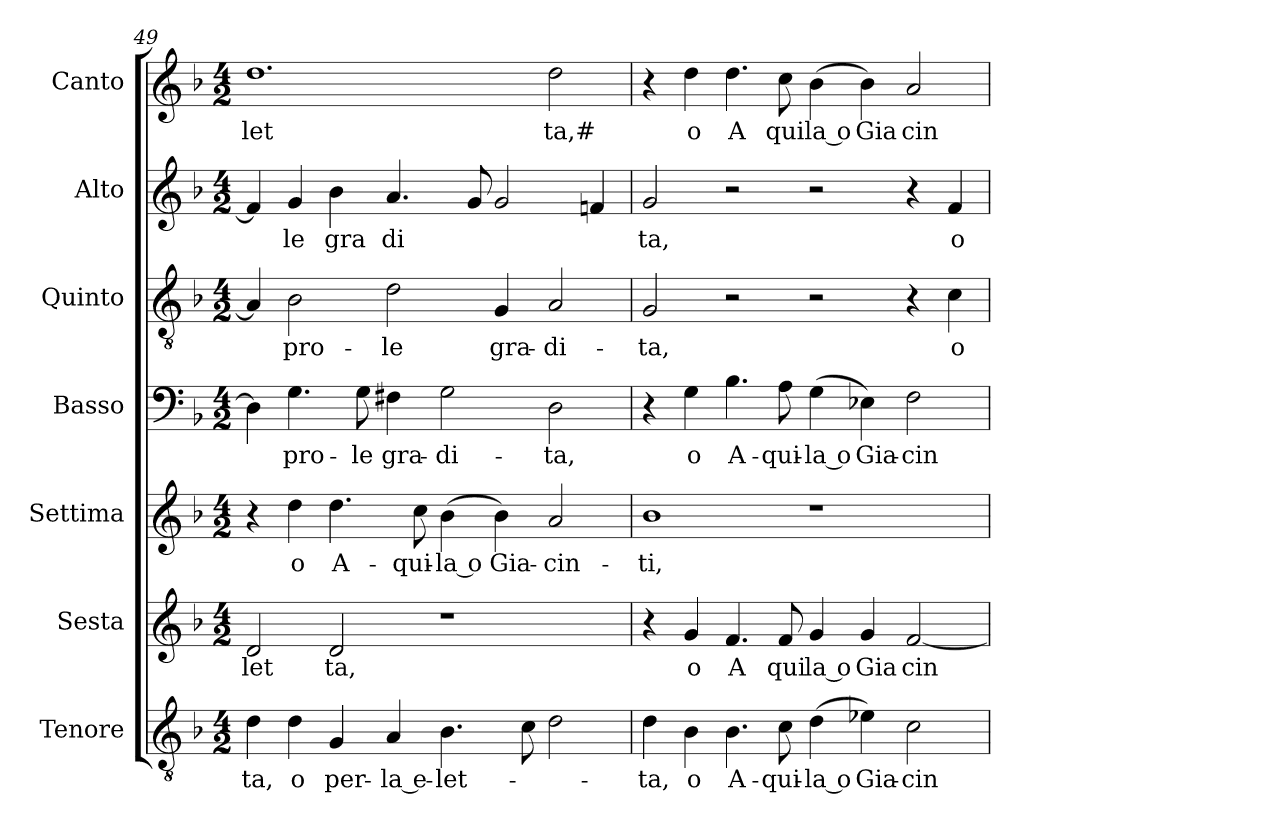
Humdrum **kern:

**kern	**text	**kern	**text	**kern	**text	**kern	**text	**kern	**text	**kern	**text	**kern	**text
*part7	*part7	*part6	*part6	*part5	*part5	*part4	*part4	*part3	*part3	*part2	*part2	*part1	*part1
*staff7	*staff7	*staff6	*staff6	*staff5	*staff5	*staff4	*staff4	*staff3	*staff3	*staff2	*staff2	*staff1	*staff1
*I"Tenore	*	*I"Sesta	*	*I"Settima	*	*I"Basso	*	*I"Quinto	*	*I"Alto	*	*I"Canto	*
*clefGv2	*	*clefG2	*	*clefG2	*	*clefF4	*	*clefGv2	*	*clefG2	*	*clefG2	*
*k[b-]	*	*k[b-]	*	*k[b-]	*	*k[b-]	*	*k[b-]	*	*k[b-]	*	*k[b-]	*
*F:	*	*F:	*	*F:	*	*F:	*	*F:	*	*F:	*	*F:	*
*M4/2	*	*M4/2	*	*M4/2	*	*M4/2	*	*M4/2	*	*M4/2	*	*M4/2	*
=49	=49	=49	=49	=49	=49	=49	=49	=49	=49	=49	=49	=49	=49
!	!LO:LY:b:cj	!	!LO:LY:b:cj	!	!	!	!	!	!	!	!	!	!LO:LY:b:cj
4d\	-ta,	2d/	let	4r	.	4D\]	.	4A/]	.	4f#/]	.	1.dd	let
!	!LO:LY:b:cj	!	!	!	!LO:LY:b:cj	!	!LO:LY:b:cj	!	!LO:LY:b:cj	!	!LO:LY:b:cj	!	!
4d\	o	.	.	4dd\	o	4.G\	pro-	2B-\	pro-	4g/	le	.	.
!	!LO:LY:b:cj	!	!LO:LY:b:cj	!	!LO:LY:b:cj	!	!	!	!	!	!LO:LY:b:cj	!	!
4G/	per-	2d/	ta,	4.dd\	A-	.	.	.	.	4b-\	gra	.	.
!	!	!	!	!	!	!	!LO:LY:b:cj	!	!	!	!	!	!
.	.	.	.	.	.	8G\	-le	.	.	.	.	.	.
!	!LO:LY:b:rj	!	!	!	!	!	!LO:LY:b:cj	!	!LO:LY:b:cj	!	!LO:LY:b:cj	!	!
4A/	-la e-	.	.	.	.	4F#X\	gra-	2d\	-le	4.a/	di	.	.
!	!	!	!	!	!LO:LY:b:cj	!	!	!	!	!	!	!	!
.	.	.	.	8cc\	-qui-	.	.	.	.	.	.	.	.
!	!LO:LY:b	!	!	!	!LO:LY:b:rj	!	!LO:LY:b:cj	!	!	!	!	!	!
4.B-\	-let-	1r	.	(<4b-\	-la o	2G\	-di-	.	.	.	.	.	.
.	.	.	.	.	.	.	.	.	.	8g/	.	.	.
!	!	!	!	!	!LO:LY:b:cj	!	!	!	!LO:LY:b:cj	!	!	!	!
.	.	.	.	4b-\)	Gia-	.	.	4G/	gra-	2g/	.	.	.
8c\	.	.	.	.	.	.	.	.	.	.	.	.	.
!	!	!	!	!	!LO:LY:b:cj	!	!LO:LY:b:cj	!	!LO:LY:b:cj	!	!	!	!LO:LY:b:cj
2d\	.	.	.	2a/	-cin-	2D\	-ta,	2A/	-di-	.	.	2dd\	ta,#
.	.	.	.	.	.	.	.	.	.	4f/	.	.	.
=50	=50	=50	=50	=50	=50	=50	=50	=50	=50	=50	=50	=50	=50
!	!LO:LY:b:cj	!	!	!	!LO:LY:b:cj	!	!	!	!LO:LY:b:cj	!	!LO:LY:b:cj	!	!
4d\	-ta,	4r	.	1b-	-ti,	4r	.	2G/	-ta,	2g/	ta,	4r	.
!	!LO:LY:b:cj	!	!LO:LY:b:cj	!	!	!	!LO:LY:b:cj	!	!	!	!	!	!LO:LY:b:cj
4B-\	o	4g/	o	.	.	4G\	o	.	.	.	.	4dd\	o
!	!LO:LY:b:cj	!	!LO:LY:b:cj	!	!	!	!LO:LY:b:cj	!	!	!	!	!	!LO:LY:b:cj
4.B-\	A-	4.f/	A	.	.	4.B-\	A-	2r	.	2r	.	4.dd\	A
!	!LO:LY:b:cj	!	!LO:LY:b:cj	!	!	!	!LO:LY:b:cj	!	!	!	!	!	!LO:LY:b:cj
8c\	-qui-	8f/	qui	.	.	8A\	-qui-	.	.	.	.	8cc\	qui
!	!LO:LY:b:rj	!	!LO:LY:b:rj	!	!	!	!LO:LY:b:rj	!	!	!	!	!	!LO:LY:b:rj
(<4d\	-la o	4g/	la o	1r	.	(<4G\	-la o	2r	.	2r	.	(<4b-\	la o
!	!LO:LY:b:cj	!	!LO:LY:b:cj	!	!	!	!LO:LY:b:cj	!	!	!	!	!	!LO:LY:b:cj
4e-X\)	Gia-	4g/	Gia	.	.	4E-X\)	Gia-	.	.	.	.	4b-\)	Gia
!	!LO:LY:b:cj	!	!LO:LY:b	!	!	!	!LO:LY:b:cj	!	!	!	!	!	!LO:LY:b:cj
2c\	-cin-	[<2f/	cin	.	.	2F\	-cin-	4r	.	4r	.	2a/	cin
!	!	!	!	!	!	!	!	!	!LO:LY:b:cj	!	!LO:LY:b:cj	!	!
.	.	.	.	.	.	.	.	4c\	o	4f/	o	.	.
=	=	=	=	=	=	=	=	=	=	=	=	=	=
*-	*-	*-	*-	*-	*-	*-	*-	*-	*-	*-	*-	*-	*-
